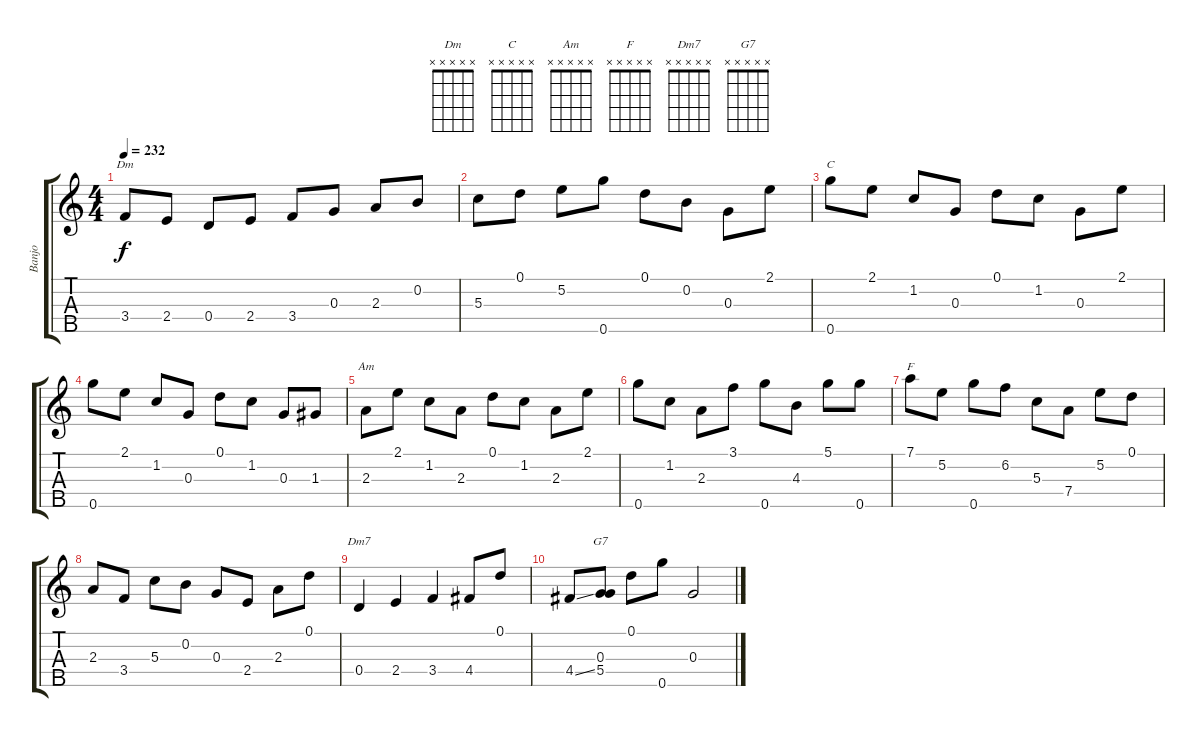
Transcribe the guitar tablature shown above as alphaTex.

\track ("Banjo" "Banjo") {instrument banjo}
\staff {score tabs}
\tuning (D4 B3 G3 D3 G4) {hide}
\displaytranspose 12
\chord ("Dm" x x x x x)
\chord ("C" x x x x x)
\chord ("Am" x x x x x)
\chord ("F" x x x x x)
\chord ("Dm7" x x x x x)
\chord ("G7" x x x x x)
\ts (4 4)
\tempo 232
\clef g2
\ks c
3.4.8{ch "Dm" dy f} 2.4.8 0.4.8 2.4.8 3.4.8 0.3.8 2.3.8 0.2.8 |
5.3.8 0.1.8 5.2.8 0.5.8 0.1.8 0.2.8 0.3.8 2.1.8 |
0.5.8{ch "C"} 2.1.8 1.2.8 0.3.8 0.1.8 1.2.8 0.3.8 2.1.8 |
0.5.8 2.1.8 1.2.8 0.3.8 0.1.8 1.2.8 0.3.8 1.3.8 |
2.3.8{ch "Am"} 2.1.8 1.2.8 2.3.8 0.1.8 1.2.8 2.3.8 2.1.8 |
0.5.8 1.2.8 2.3.8 3.1.8 0.5.8 4.3.8 5.1.8 0.5.8 |
7.1.8{ch "F"} 5.2.8 0.5.8 6.2.8 5.3.8 7.4.8 5.2.8 0.1.8 |
2.3.8 3.4.8 5.3.8 0.2.8 0.3.8 2.4.8 2.3.8 0.1.8 |
0.4.4{ch "Dm7"} 2.4.4 3.4.4 4.4.8 0.1.8 |
4.4{ss}.8 (0.3 5.4).8{ch "G7"} 0.1.8 0.5.8 0.3.2
